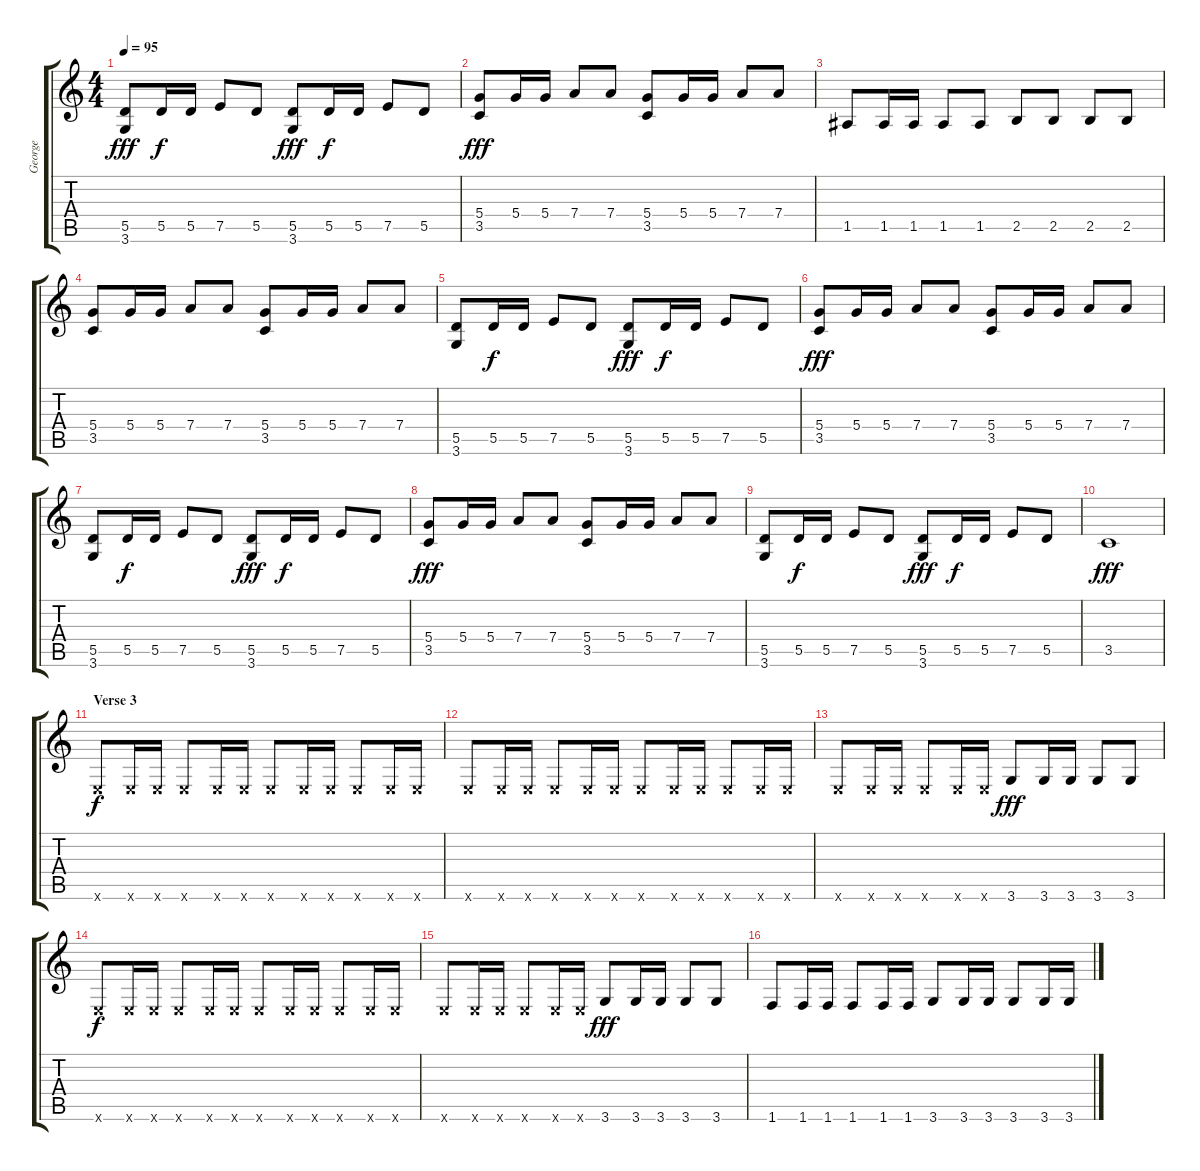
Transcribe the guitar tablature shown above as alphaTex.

\track ("George" "George") {instrument electricguitarmuted}
\staff {score tabs}
\tuning (E4 B3 G3 D3 A2 E2) {hide}
\ts (4 4)
\tempo 95
\clef g2
\ks c
(5.5 3.6).8{dy fff} 5.5.16{dy f} 5.5.16 7.5.8 5.5.8 (5.5 3.6).8{dy fff} 5.5.16{dy f} 5.5.16 7.5.8 5.5.8 |
(5.4 3.5).8{dy fff} 5.4.16 5.4.16 7.4.8 7.4.8 (5.4 3.5).8 5.4.16 5.4.16 7.4.8 7.4.8 |
1.5.8 1.5.16 1.5.16 1.5.8 1.5.8 2.5.8 2.5.8 2.5.8 2.5.8 |
(5.4 3.5).8 5.4.16 5.4.16 7.4.8 7.4.8 (5.4 3.5).8 5.4.16 5.4.16 7.4.8 7.4.8 |
(5.5 3.6).8 5.5.16{dy f} 5.5.16 7.5.8 5.5.8 (5.5 3.6).8{dy fff} 5.5.16{dy f} 5.5.16 7.5.8 5.5.8 |
(5.4 3.5).8{dy fff} 5.4.16 5.4.16 7.4.8 7.4.8 (5.4 3.5).8 5.4.16 5.4.16 7.4.8 7.4.8 |
(5.5 3.6).8 5.5.16{dy f} 5.5.16 7.5.8 5.5.8 (5.5 3.6).8{dy fff} 5.5.16{dy f} 5.5.16 7.5.8 5.5.8 |
(5.4 3.5).8{dy fff} 5.4.16 5.4.16 7.4.8 7.4.8 (5.4 3.5).8 5.4.16 5.4.16 7.4.8 7.4.8 |
(5.5 3.6).8 5.5.16{dy f} 5.5.16 7.5.8 5.5.8 (5.5 3.6).8{dy fff} 5.5.16{dy f} 5.5.16 7.5.8 5.5.8 |
3.5.1{dy fff} |
\section ("" "Verse 3")
0.6{x}.8{dy f} 0.6{x}.16 0.6{x}.16 0.6{x}.8 0.6{x}.16 0.6{x}.16 0.6{x}.8 0.6{x}.16 0.6{x}.16 0.6{x}.8 0.6{x}.16 0.6{x}.16 |
0.6{x}.8 0.6{x}.16 0.6{x}.16 0.6{x}.8 0.6{x}.16 0.6{x}.16 0.6{x}.8 0.6{x}.16 0.6{x}.16 0.6{x}.8 0.6{x}.16 0.6{x}.16 |
0.6{x}.8 0.6{x}.16 0.6{x}.16 0.6{x}.8 0.6{x}.16 0.6{x}.16 3.6.8{dy fff} 3.6.16 3.6.16 3.6.8 3.6.8 |
0.6{x}.8{dy f} 0.6{x}.16 0.6{x}.16 0.6{x}.8 0.6{x}.16 0.6{x}.16 0.6{x}.8 0.6{x}.16 0.6{x}.16 0.6{x}.8 0.6{x}.16 0.6{x}.16 |
0.6{x}.8 0.6{x}.16 0.6{x}.16 0.6{x}.8 0.6{x}.16 0.6{x}.16 3.6.8{dy fff} 3.6.16 3.6.16 3.6.8 3.6.8 |
1.6.8 1.6.16 1.6.16 1.6.8 1.6.16 1.6.16 3.6.8 3.6.16 3.6.16 3.6.8 3.6.16 3.6.16
